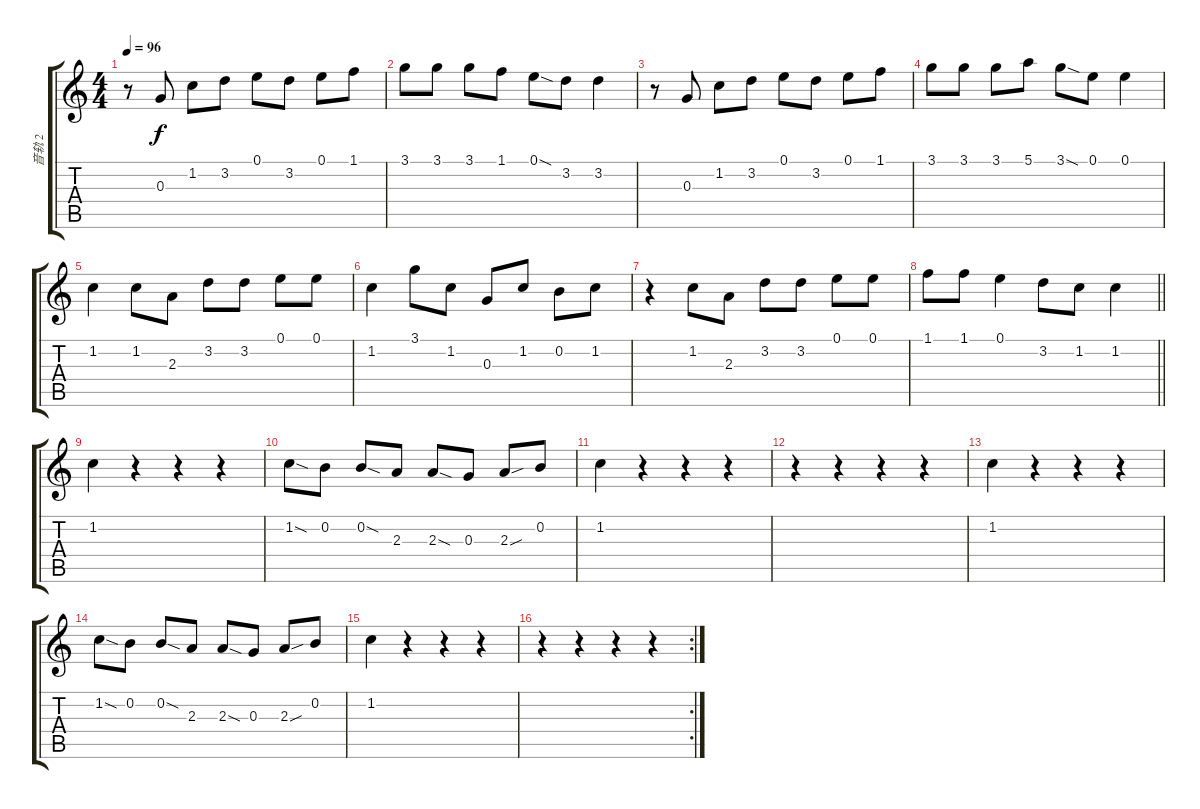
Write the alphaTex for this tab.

\track ("音轨 2" "音轨 2") {instrument contrabass}
\staff {score tabs}
\tuning (E4 B3 G3 D3 A2 E2) {hide}
\ts (4 4)
\tempo 96
\clef g2
\ks c
r.8{dy f} 0.3.8 1.2.8 3.2.8 0.1.8 3.2.8 0.1.8 1.1.8 |
3.1.8 3.1.8 3.1.8 1.1.8 0.1{sod}.8 3.2.8 3.2.4 |
r.8 0.3.8 1.2.8 3.2.8 0.1.8 3.2.8 0.1.8 1.1.8 |
3.1.8 3.1.8 3.1.8 5.1.8 3.1{sod}.8 0.1.8 0.1.4 |
1.2.4 1.2.8 2.3.8 3.2.8 3.2.8 0.1.8 0.1.8 |
1.2.4 3.1.8 1.2.8 0.3.8 1.2.8 0.2.8 1.2.8 |
r.4 1.2.8 2.3.8 3.2.8 3.2.8 0.1.8 0.1.8 |
\barLineRight lightlight
1.1.8 1.1.8 0.1.4 3.2.8 1.2.8 1.2.4 |
1.2.4 r.4 r.4 r.4 |
1.2{sod}.8 0.2.8 0.2{sod}.8 2.3.8 2.3{sod}.8 0.3.8 2.3{sou}.8 0.2.8 |
1.2.4 r.4 r.4 r.4 |
r.4 r.4 r.4 r.4 |
1.2.4 r.4 r.4 r.4 |
1.2{sod}.8 0.2.8 0.2{sod}.8 2.3.8 2.3{sod}.8 0.3.8 2.3{sou}.8 0.2.8 |
1.2.4 r.4 r.4 r.4 |
\rc 2
r.4 r.4 r.4 r.4
